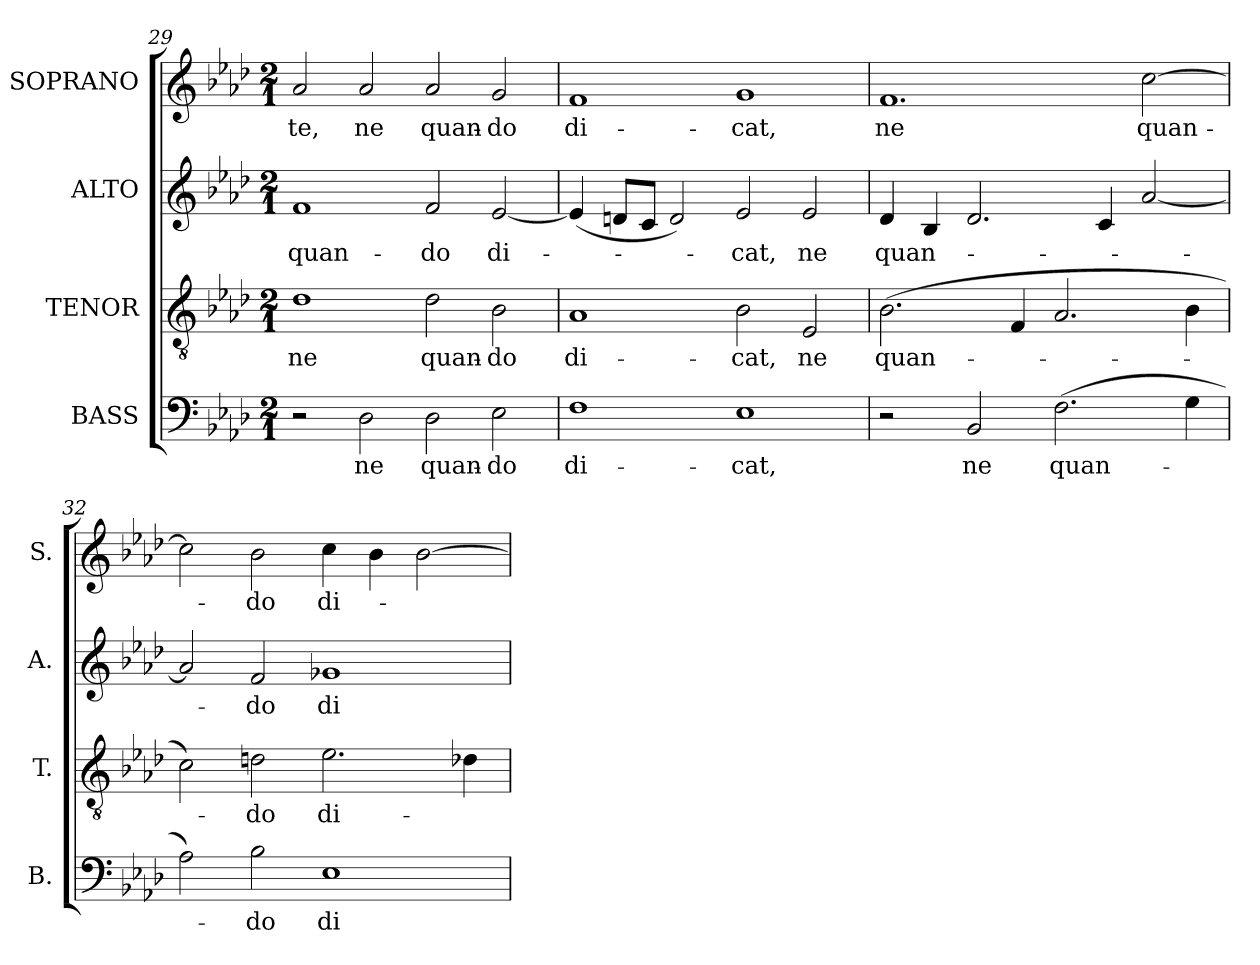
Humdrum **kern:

**kern	**text	**kern	**text	**kern	**text	**kern	**text
*part4	*part4	*part3	*part3	*part2	*part2	*part1	*part1
*staff4	*staff4	*staff3	*staff3	*staff2	*staff2	*staff1	*staff1
*I"BASS	*	*I"TENOR	*	*I"ALTO	*	*I"SOPRANO	*
*I'B.	*	*I'T.	*	*I'A.	*	*I'S.	*
!!LO:LB:g=z
*clefF4	*	*clefGv2	*	*clefG2	*	*clefG2	*
*	*	*ITrd7c12	*	*	*	*	*
*k[b-e-a-d-]	*	*k[b-e-a-d-]	*	*k[b-e-a-d-]	*	*k[b-e-a-d-]	*
*A-:	*	*A-:	*	*A-:	*	*A-:	*
*M2/1	*	*M2/1	*	*M2/1	*	*M2/1	*
=29	=29	=29	=29	=29	=29	=29	=29
!	!	!	!LO:LY:b:color=#000000	!	!	!	!
!	!	!	!	!	!LO:LY:b:color=#000000	!	!
!	!	!	!	!	!	!	!LO:LY:b:color=#000000
2r	.	1D-i	ne	1fi	quan-	2a-i/	-te,
!	!LO:LY:b:color=#000000	!	!	!	!	!	!
!	!	!	!	!	!	!	!LO:LY:b:color=#000000
2D-i\	ne	.	.	.	.	2a-i/	ne
!	!LO:LY:b:color=#000000	!	!	!	!	!	!
!	!	!	!LO:LY:b:color=#000000	!	!	!	!
!	!	!	!	!	!LO:LY:b:color=#000000	!	!
!	!	!	!	!	!	!	!LO:LY:b:color=#000000
2D-i\	quan-	2D-i\	quan-	2fi/	-do	2a-i/	quan-
!	!LO:LY:b:color=#000000	!	!	!	!	!	!
!	!	!	!LO:LY:b:color=#000000	!	!	!	!
!	!	!	!	!	!LO:LY:b:color=#000000	!	!
!	!	!	!	!	!	!	!LO:LY:b:color=#000000
2E-i\	-do	2BB-i\	-do	[2e-i/	di-	2gi/	-do
=30	=30	=30	=30	=30	=30	=30	=30
!	!LO:LY:b:color=#000000	!	!	!	!	!	!
!	!	!	!LO:LY:b:color=#000000	!	!	!	!
!	!	!	!	!	!	!	!LO:LY:b:color=#000000
1Fi	di-	1AA-i	di-	(4e-i/]	.	1fi	di-
.	.	.	.	8dni/L	.	.	.
.	.	.	.	8ci/J	.	.	.
.	.	.	.	2di/)	.	.	.
!	!LO:LY:b:color=#000000	!	!	!	!	!	!
!	!	!	!LO:LY:b:color=#000000	!	!	!	!
!	!	!	!	!	!LO:LY:b:color=#000000	!	!
!	!	!	!	!	!	!	!LO:LY:b:color=#000000
1E-i	-cat,	2BB-i\	-cat,	2e-i/	-cat,	1gi	-cat,
!	!	!	!LO:LY:b:color=#000000	!	!	!	!
!	!	!	!	!	!LO:LY:b:color=#000000	!	!
.	.	2EE-i/	ne	2e-i/	ne	.	.
=31	=31	=31	=31	=31	=31	=31	=31
!	!	!	!LO:LY:b:color=#000000	!	!	!	!
!	!	!	!	!	!LO:LY:b:color=#000000	!	!
!	!	!	!	!	!	!	!LO:LY:b:color=#000000
2r	.	(2.BB-i\	quan-	4d-i/	quan-	1.fi	ne
.	.	.	.	4B-i/	.	.	.
!	!LO:LY:b:color=#000000	!	!	!	!	!	!
2BB-i/	ne	.	.	2.d-i/	.	.	.
.	.	4FFi/	.	.	.	.	.
!	!LO:LY:b:color=#000000	!	!	!	!	!	!
(2.Fi\	quan-	2.AA-i/	.	.	.	.	.
.	.	.	.	4ci/	.	.	.
!	!	!	!	!	!	!	!LO:LY:b:color=#000000
.	.	.	.	[2a-i/	.	[2cci\	quan-
4Gi\	.	4BB-i\	.	.	.	.	.
=32	=32	=32	=32	=32	=32	=32	=32
2A-i\)	.	2Ci\)	.	2a-i/]	.	2cci\]	.
!	!LO:LY:b:color=#000000	!	!	!	!	!	!
!	!	!	!LO:LY:b:color=#000000	!	!	!	!
!	!	!	!	!	!LO:LY:b:color=#000000	!	!
!	!	!	!	!	!	!	!LO:LY:b:color=#000000
2B-i\	-do	2Dni\	-do	2fi/	-do	2b-i\	-do
!	!LO:LY:b:color=#000000	!	!	!	!	!	!
!	!	!	!LO:LY:b:color=#000000	!	!	!	!
!	!	!	!	!	!LO:LY:b:color=#000000	!	!
!	!	!	!	!	!	!	!LO:LY:b:color=#000000
1E-i	di-	2.E-i\	di-	1g-Xi	di-	4cci\	di-
.	.	.	.	.	.	4b-i\	.
.	.	.	.	.	.	[2b-i\	.
.	.	4D-Xi\	.	.	.	.	.
=	=	=	=	=	=	=	=
*-	*-	*-	*-	*-	*-	*-	*-
